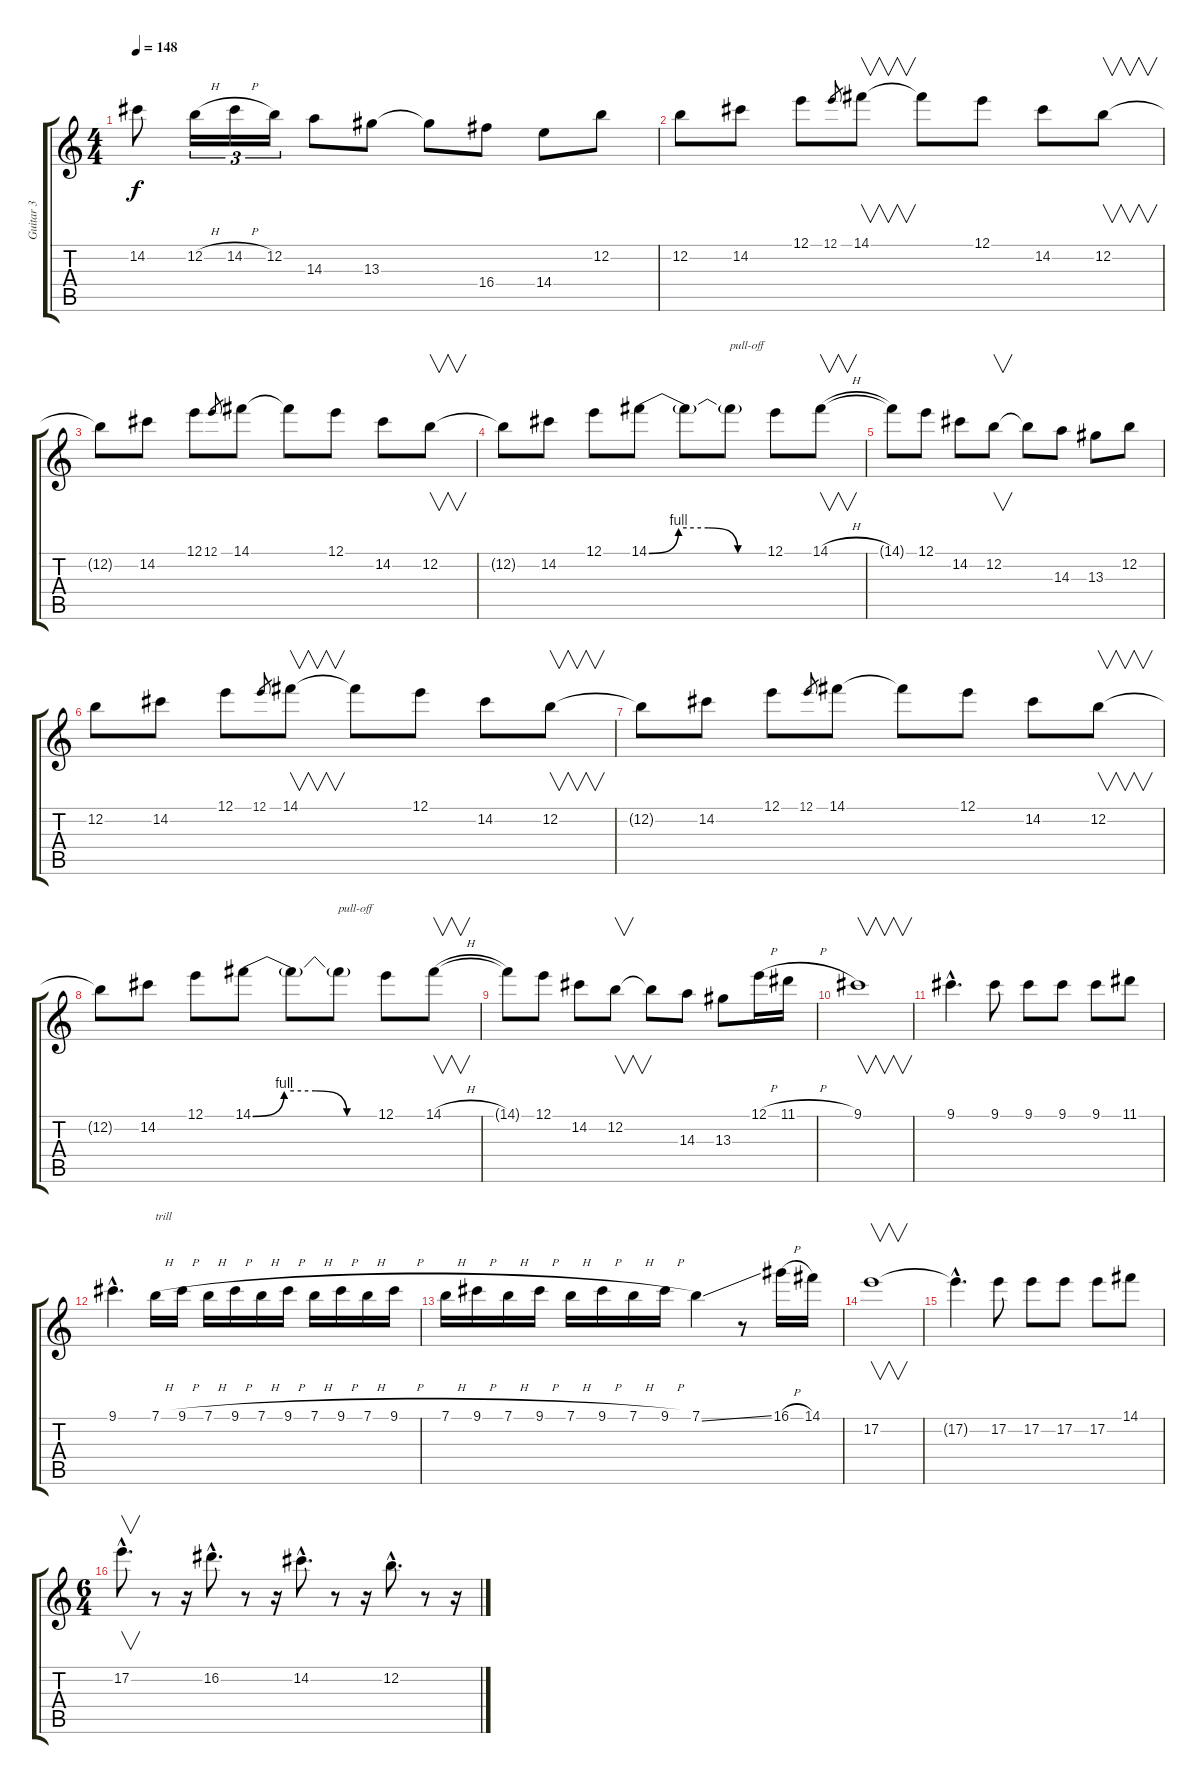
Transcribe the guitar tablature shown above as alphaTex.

\track ("Guitar 3" "Guitar 3") {instrument overdrivenguitar}
\staff {score tabs}
\tuning (E4 B3 G3 D3 A2 E2) {hide}
\ts (4 4)
\tempo 148
\clef g2
\ks c
14.2{t}.8{dy f} 12.2{h}.16{tu (3 2)} 14.2{h}.16{tu (3 2)} 12.2.16{tu (3 2)} 14.3.8 13.3.8 13.3{t}.8 16.4.8 14.4.8 12.2.8 |
12.2.8 14.2.8 12.1.8 12.1.8{gr} 14.1.8{v} 14.1{t}.8 12.1.8 14.2.8 12.2.8{v} |
12.2{t}.8 14.2.8 12.1.8 12.1.8{gr} 14.1.8 14.1{t}.8 12.1.8 14.2.8 12.2.8{v} |
12.2{t}.8 14.2.8 12.1.8 14.1{be (custom 0 0 15 4 30 4 45 0 60 0)}.8 14.1{t}.8 14.1{t}.8{txt "pull-off"} 12.1.8 14.1{h}.8{v} |
14.1{t}.8 12.1.8 14.2.8 12.2.8{v} 12.2{t}.8 14.3.8 13.3.8 12.2.8 |
12.2.8 14.2.8 12.1.8 12.1.8{gr} 14.1.8{v} 14.1{t}.8 12.1.8 14.2.8 12.2.8{v} |
12.2{t}.8 14.2.8 12.1.8 12.1.8{gr} 14.1.8 14.1{t}.8 12.1.8 14.2.8 12.2.8{v} |
12.2{t}.8 14.2.8 12.1.8 14.1{be (custom 0 0 15 4 30 4 45 0 60 0)}.8 14.1{t}.8 14.1{t}.8{txt "pull-off"} 12.1.8 14.1{h}.8{v} |
14.1{t}.8 12.1.8 14.2.8 12.2.8{v} 12.2{t}.8 14.3.8 13.3.8 12.1{h}.16 11.1{h}.16 |
9.1.1{v} |
9.1{hac}.4{d} 9.1.8 9.1.8 9.1.8 9.1.8 11.1.8 |
9.1{hac}.4{d} 7.1{h}.16{txt "trill"} 9.1{h}.16 7.1{h}.16 9.1{h}.16 7.1{h}.16 9.1{h}.16 7.1{h}.16 9.1{h}.16 7.1{h}.16 9.1{h}.16 |
7.1{h}.16 9.1{h}.16 7.1{h}.16 9.1{h}.16 7.1{h}.16 9.1{h}.16 7.1{h}.16 9.1{h}.16 7.1{ss}.4 r.8 16.1{h}.16 14.1.16 |
17.2.1{v} |
17.2{hac t}.4{d} 17.2.8 17.2.8 17.2.8 17.2.8 14.1.8 |
\ts (6 4)
17.2{hac}.8{v d} r.8 r.16 16.2{hac}.8{d} r.8 r.16 14.2{hac}.8{d} r.8 r.16 12.2{hac}.8{d} r.8 r.16
